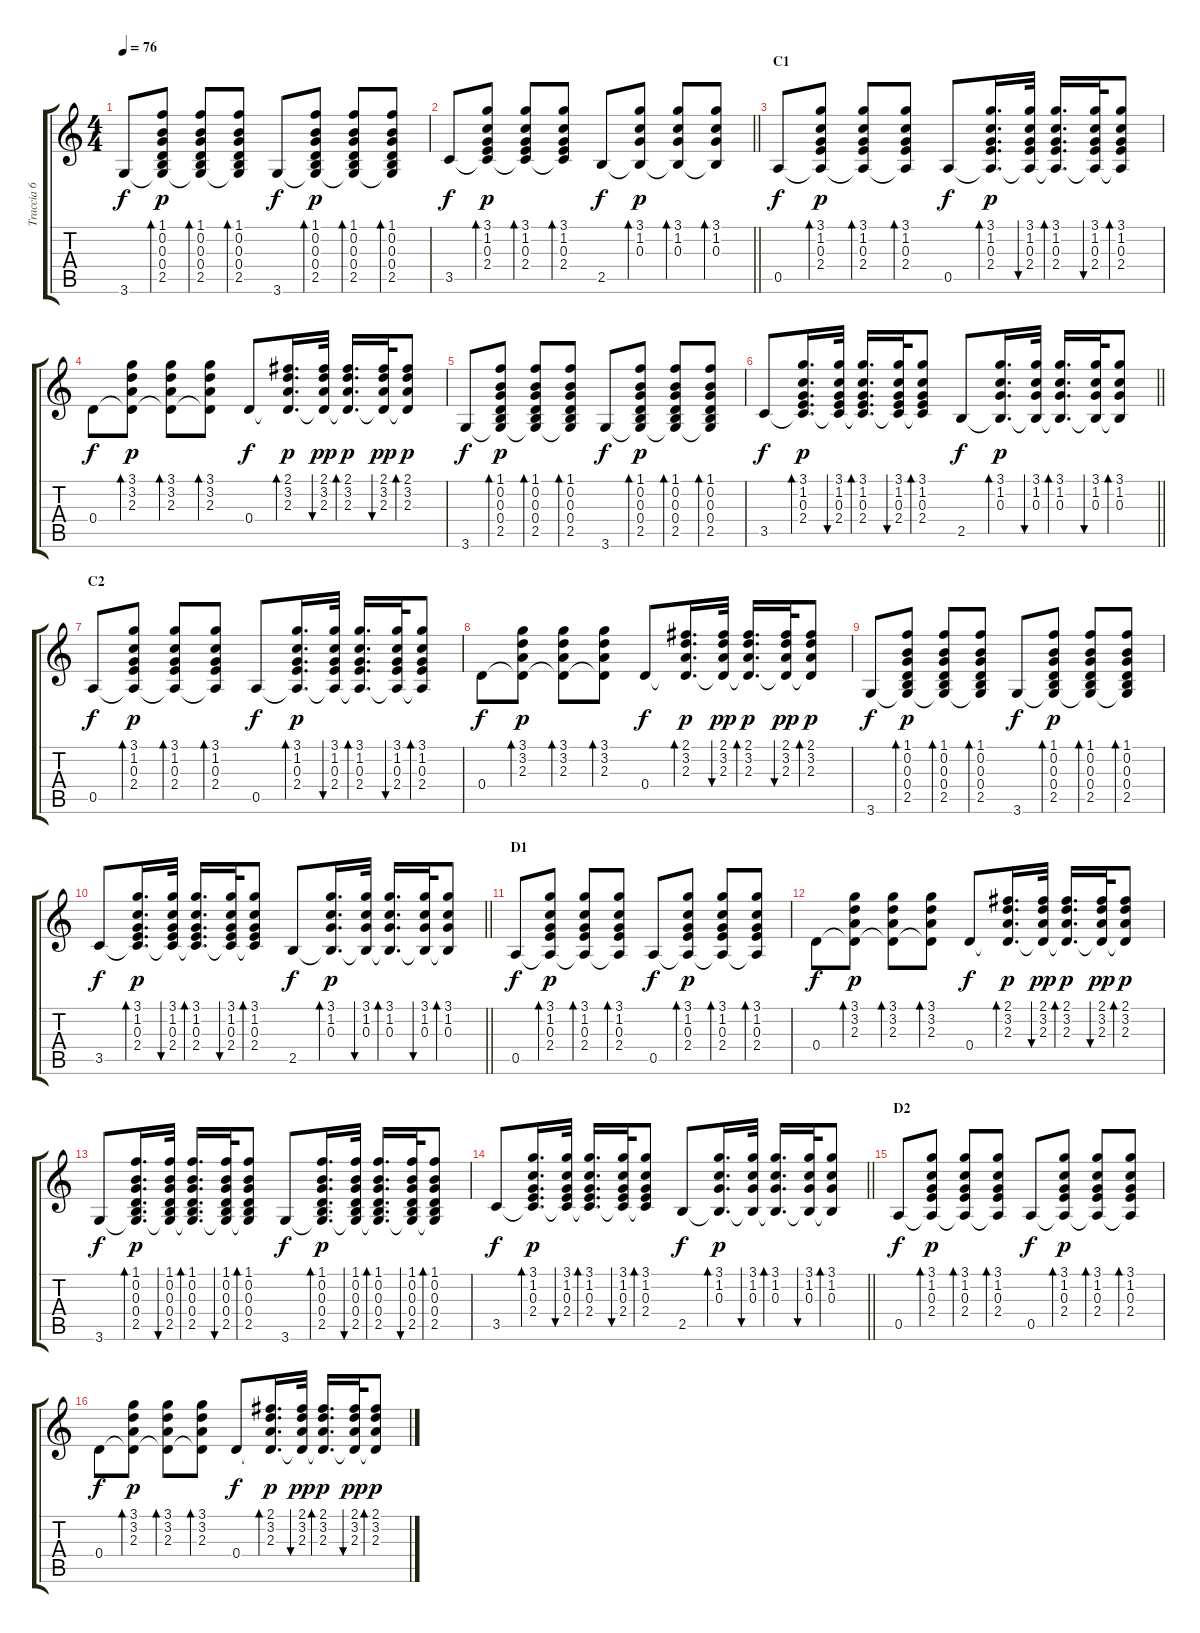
\track ("Traccia 6" "Traccia 6") {instrument acousticguitarsteel}
\staff {score tabs}
\tuning (E4 B3 G3 D3 A2 E2) {hide}
\ts (4 4)
\tempo 76
\clef g2
\ks c
3.6.8{dy f} (1.1 0.2 0.3 0.4 2.5 3.6{t}).8{bd 60 dy p} (1.1 0.2 0.3 0.4 2.5 3.6{t}).8{bd 60} (1.1 0.2 0.3 0.4 2.5 3.6{t}).8{bd 60} 3.6.8{dy f} (1.1 0.2 0.3 0.4 2.5 3.6{t}).8{bd 60 dy p} (1.1 0.2 0.3 0.4 2.5 3.6{t}).8{bd 60} (1.1 0.2 0.3 0.4 2.5 3.6{t}).8{bd 60} |
\barLineRight lightlight
3.5.8{dy f} (3.1 1.2 0.3 2.4 3.5{t}).8{bd 60 dy p} (3.1 1.2 0.3 2.4 3.5{t}).8{bd 60} (3.1 1.2 0.3 2.4 3.5{t}).8{bd 60} 2.5.8{dy f} (3.1 1.2 0.3 2.5{t}).8{bd 60 dy p} (3.1 1.2 0.3 2.5{t}).8{bd 60} (3.1 1.2 0.3 2.5{t}).8{bd 60} |
\section ("" "C1")
0.5.8{dy f} (3.1 1.2 0.3 2.4 0.5{t}).8{bd 60 dy p} (3.1 1.2 0.3 2.4 0.5{t}).8{bd 60} (3.1 1.2 0.3 2.4 0.5{t}).8{bd 60} 0.5.8{dy f} (3.1 1.2 0.3 2.4 0.5{t}).16{d bd 60 dy p} (3.1 1.2 0.3 2.4 0.5{t}).32{bu 60} (3.1 1.2 0.3 2.4 0.5{t}).16{d bd 60} (3.1 1.2 0.3 2.4 0.5{t}).32{bu 60} (3.1 1.2 0.3 2.4 0.5{t}).8{bd 60} |
0.4.8{dy f} (3.1 3.2 2.3 0.4{t}).8{bd 60 dy p} (3.1 3.2 2.3 0.4{t}).8{bd 60} (3.1 3.2 2.3 0.4{t}).8{bd 60} 0.4.8{dy f} (2.1 3.2 2.3 0.4{t}).16{d bd 60 dy p} (2.1 3.2 2.3 0.4{t}).32{bu 60 dy pp} (2.1 3.2 2.3 0.4{t}).16{d bd 60 dy p} (2.1 3.2 2.3 0.4{t}).32{bu 60 dy pp} (2.1 3.2 2.3 0.4{t}).8{bd 60 dy p} |
3.6.8{dy f} (1.1 0.2 0.3 0.4 2.5 3.6{t}).8{bd 60 dy p} (1.1 0.2 0.3 0.4 2.5 3.6{t}).8{bd 60} (1.1 0.2 0.3 0.4 2.5 3.6{t}).8{bd 60} 3.6.8{dy f} (1.1 0.2 0.3 0.4 2.5 3.6{t}).8{bd 60 dy p} (1.1 0.2 0.3 0.4 2.5 3.6{t}).8{bd 60} (1.1 0.2 0.3 0.4 2.5 3.6{t}).8{bd 60} |
\barLineRight lightlight
3.5.8{dy f} (3.1 1.2 0.3 2.4 3.5{t}).16{d bd 60 dy p} (3.1 1.2 0.3 2.4 3.5{t}).32{bu 60} (3.1 1.2 0.3 2.4 3.5{t}).16{d bd 60} (3.1 1.2 0.3 2.4 3.5{t}).32{bu 60} (3.1 1.2 0.3 2.4 3.5{t}).8{bd 60} 2.5.8{dy f} (3.1 1.2 0.3 2.5{t}).16{d bd 60 dy p} (3.1 1.2 0.3 2.5{t}).32{bu 60} (3.1 1.2 0.3 2.5{t}).16{d bd 60} (3.1 1.2 0.3 2.5{t}).32{bu 60} (3.1 1.2 0.3 2.5{t}).8{bd 60} |
\section ("" "C2")
0.5.8{dy f} (3.1 1.2 0.3 2.4 0.5{t}).8{bd 60 dy p} (3.1 1.2 0.3 2.4 0.5{t}).8{bd 60} (3.1 1.2 0.3 2.4 0.5{t}).8{bd 60} 0.5.8{dy f} (3.1 1.2 0.3 2.4 0.5{t}).16{d bd 60 dy p} (3.1 1.2 0.3 2.4 0.5{t}).32{bu 60} (3.1 1.2 0.3 2.4 0.5{t}).16{d bd 60} (3.1 1.2 0.3 2.4 0.5{t}).32{bu 60} (3.1 1.2 0.3 2.4 0.5{t}).8{bd 60} |
0.4.8{dy f} (3.1 3.2 2.3 0.4{t}).8{bd 60 dy p} (3.1 3.2 2.3 0.4{t}).8{bd 60} (3.1 3.2 2.3 0.4{t}).8{bd 60} 0.4.8{dy f} (2.1 3.2 2.3 0.4{t}).16{d bd 60 dy p} (2.1 3.2 2.3 0.4{t}).32{bu 60 dy pp} (2.1 3.2 2.3 0.4{t}).16{d bd 60 dy p} (2.1 3.2 2.3 0.4{t}).32{bu 60 dy pp} (2.1 3.2 2.3 0.4{t}).8{bd 60 dy p} |
3.6.8{dy f} (1.1 0.2 0.3 0.4 2.5 3.6{t}).8{bd 60 dy p} (1.1 0.2 0.3 0.4 2.5 3.6{t}).8{bd 60} (1.1 0.2 0.3 0.4 2.5 3.6{t}).8{bd 60} 3.6.8{dy f} (1.1 0.2 0.3 0.4 2.5 3.6{t}).8{bd 60 dy p} (1.1 0.2 0.3 0.4 2.5 3.6{t}).8{bd 60} (1.1 0.2 0.3 0.4 2.5 3.6{t}).8{bd 60} |
\barLineRight lightlight
3.5.8{dy f} (3.1 1.2 0.3 2.4 3.5{t}).16{d bd 60 dy p} (3.1 1.2 0.3 2.4 3.5{t}).32{bu 60} (3.1 1.2 0.3 2.4 3.5{t}).16{d bd 60} (3.1 1.2 0.3 2.4 3.5{t}).32{bu 60} (3.1 1.2 0.3 2.4 3.5{t}).8{bd 60} 2.5.8{dy f} (3.1 1.2 0.3 2.5{t}).16{d bd 60 dy p} (3.1 1.2 0.3 2.5{t}).32{bu 60} (3.1 1.2 0.3 2.5{t}).16{d bd 60} (3.1 1.2 0.3 2.5{t}).32{bu 60} (3.1 1.2 0.3 2.5{t}).8{bd 60} |
\section ("" "D1")
0.5.8{dy f} (3.1 1.2 0.3 2.4 0.5{t}).8{bd 60 dy p} (3.1 1.2 0.3 2.4 0.5{t}).8{bd 60} (3.1 1.2 0.3 2.4 0.5{t}).8{bd 60} 0.5.8{dy f} (3.1 1.2 0.3 2.4 0.5{t}).8{bd 60 dy p} (3.1 1.2 0.3 2.4 0.5{t}).8{bd 60} (3.1 1.2 0.3 2.4 0.5{t}).8{bd 60} |
0.4.8{dy f} (3.1 3.2 2.3 0.4{t}).8{bd 60 dy p} (3.1 3.2 2.3 0.4{t}).8{bd 60} (3.1 3.2 2.3 0.4{t}).8{bd 60} 0.4.8{dy f} (2.1 3.2 2.3 0.4{t}).16{d bd 60 dy p} (2.1 3.2 2.3 0.4{t}).32{bu 60 dy pp} (2.1 3.2 2.3 0.4{t}).16{d bd 60 dy p} (2.1 3.2 2.3 0.4{t}).32{bu 60 dy pp} (2.1 3.2 2.3 0.4{t}).8{bd 60 dy p} |
3.6.8{dy f} (1.1 0.2 0.3 0.4 2.5 3.6{t}).16{d bd 60 dy p} (1.1 0.2 0.3 0.4 2.5 3.6{t}).32{bu 60} (1.1 0.2 0.3 0.4 2.5 3.6{t}).16{d bd 60} (1.1 0.2 0.3 0.4 2.5 3.6{t}).32{bu 60} (1.1 0.2 0.3 0.4 2.5 3.6{t}).8{bd 60} 3.6.8{dy f} (1.1 0.2 0.3 0.4 2.5 3.6{t}).16{d bd 60 dy p} (1.1 0.2 0.3 0.4 2.5 3.6{t}).32{bu 60} (1.1 0.2 0.3 0.4 2.5 3.6{t}).16{d bd 60} (1.1 0.2 0.3 0.4 2.5 3.6{t}).32{bu 60} (1.1 0.2 0.3 0.4 2.5 3.6{t}).8{bd 60} |
\barLineRight lightlight
3.5.8{dy f} (3.1 1.2 0.3 2.4 3.5{t}).16{d bd 60 dy p} (3.1 1.2 0.3 2.4 3.5{t}).32{bu 60} (3.1 1.2 0.3 2.4 3.5{t}).16{d bd 60} (3.1 1.2 0.3 2.4 3.5{t}).32{bu 60} (3.1 1.2 0.3 2.4 3.5{t}).8{bd 60} 2.5.8{dy f} (3.1 1.2 0.3 2.5{t}).16{d bd 60 dy p} (3.1 1.2 0.3 2.5{t}).32{bu 60} (3.1 1.2 0.3 2.5{t}).16{d bd 60} (3.1 1.2 0.3 2.5{t}).32{bu 60} (3.1 1.2 0.3 2.5{t}).8{bd 60} |
\section ("" "D2")
0.5.8{dy f} (3.1 1.2 0.3 2.4 0.5{t}).8{bd 60 dy p} (3.1 1.2 0.3 2.4 0.5{t}).8{bd 60} (3.1 1.2 0.3 2.4 0.5{t}).8{bd 60} 0.5.8{dy f} (3.1 1.2 0.3 2.4 0.5{t}).8{bd 60 dy p} (3.1 1.2 0.3 2.4 0.5{t}).8{bd 60} (3.1 1.2 0.3 2.4 0.5{t}).8{bd 60} |
0.4.8{dy f} (3.1 3.2 2.3 0.4{t}).8{bd 60 dy p} (3.1 3.2 2.3 0.4{t}).8{bd 60} (3.1 3.2 2.3 0.4{t}).8{bd 60} 0.4.8{dy f} (2.1 3.2 2.3 0.4{t}).16{d bd 60 dy p} (2.1 3.2 2.3 0.4{t}).32{bu 60 dy pp} (2.1 3.2 2.3 0.4{t}).16{d bd 60 dy p} (2.1 3.2 2.3 0.4{t}).32{bu 60 dy pp} (2.1 3.2 2.3 0.4{t}).8{bd 60 dy p}
